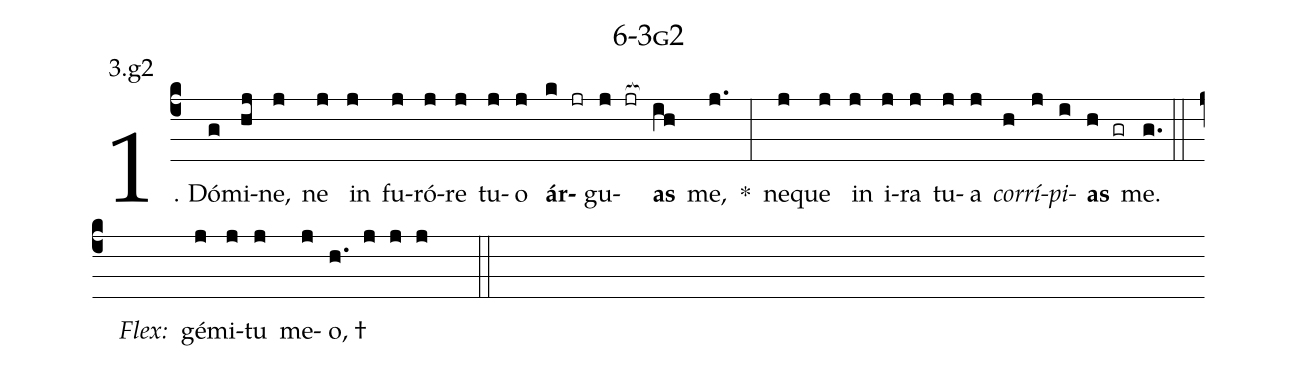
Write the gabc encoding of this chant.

name: 6-3g2;
annotation: 3.g2;
%%
(c4)1. Dó(g)mi(hj)ne,(j) ne(j) in(j) fu(j)ró(j)re(j) tu(j)o(j) <b>ár</b>(k jr)gu(j jr[ocb:1{])<b>as</b>(ih[ocb:0}]) me,(j.) *(:) ne(j)que(j) in(j) i(j)ra(j) tu(j)a(j) <i>cor</i>(h)<i>rí</i>(j)<i>pi</i>(i)<b>as</b>(h gr) me.(g.) (::)
<i>Flex:</i>()  gé(j)mi(j)tu(j) me(j)o, †(h. j j j  ::)
